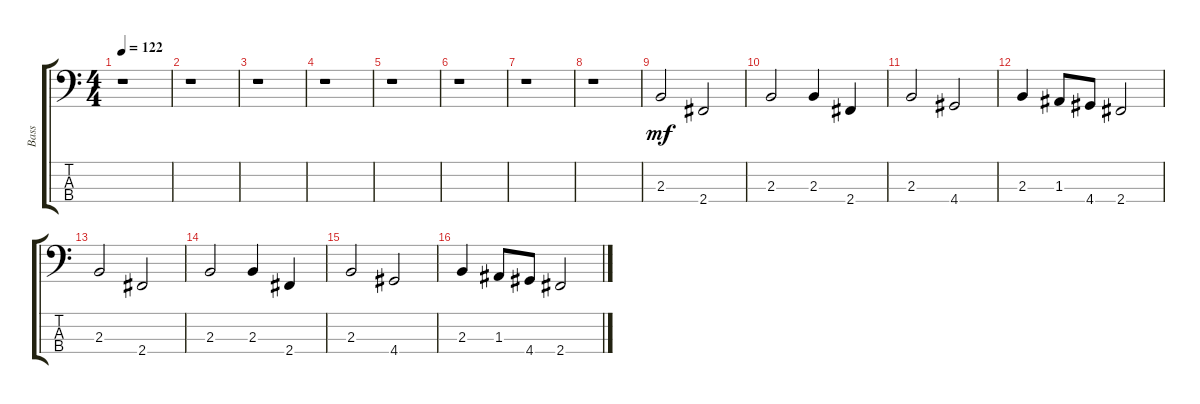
\track ("Bass" "Bass") {instrument fretlessbass}
\staff {score tabs}
\tuning (G2 D2 A1 E1) {hide}
\ts (4 4)
\tempo 122
\clef f4
\ks c
r.1{dy mf instrument fretlessbass} |
r.1 |
r.1 |
r.1 |
r.1 |
r.1 |
r.1 |
r.1 |
2.3.2 2.4.2 |
2.3.2 2.3.4 2.4.4 |
2.3.2 4.4.2 |
2.3.4 1.3.8 4.4.8 2.4.2 |
2.3.2 2.4.2 |
2.3.2 2.3.4 2.4.4 |
2.3.2 4.4.2 |
2.3.4 1.3.8 4.4.8 2.4.2
